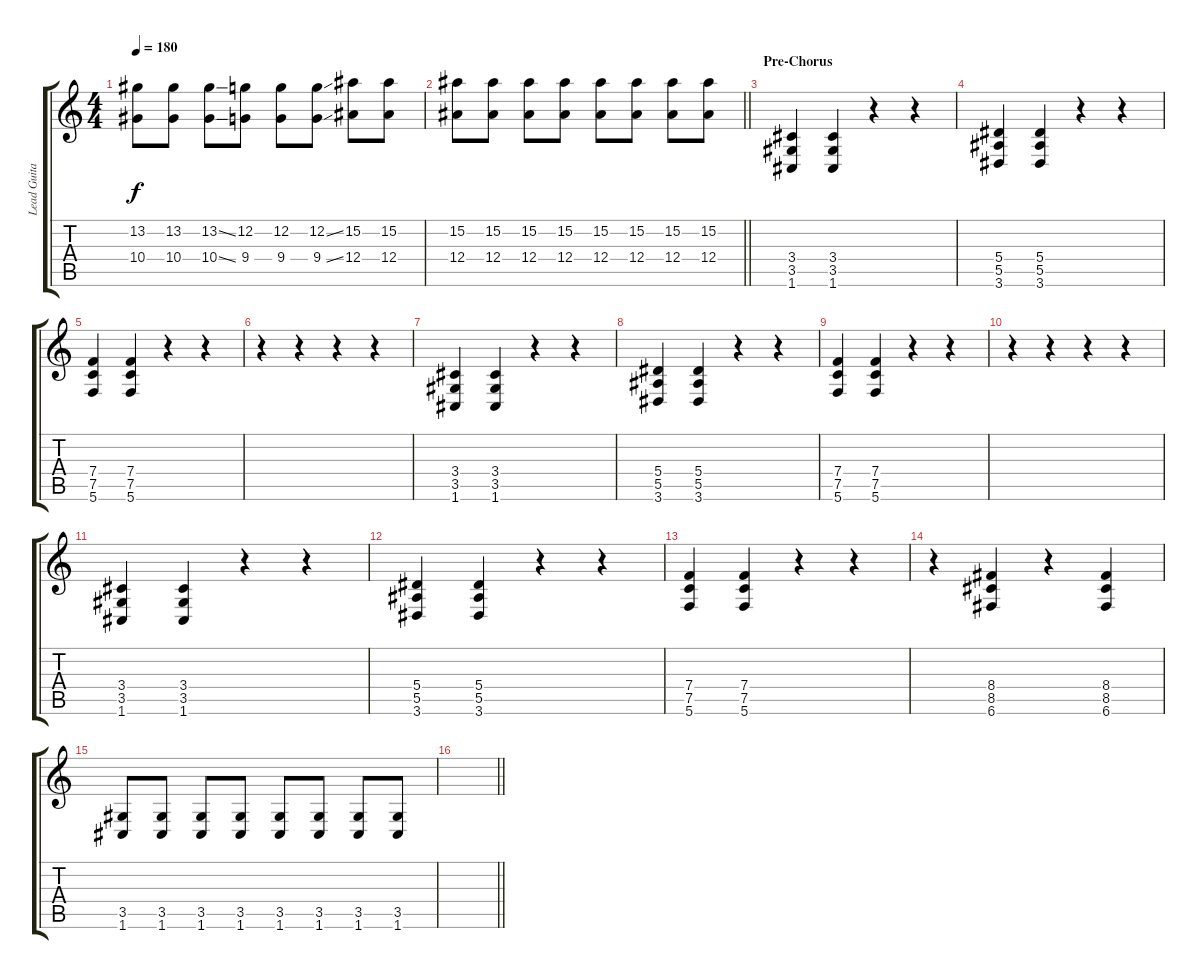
\track ("Lead Guitar" "Lead Guita") {instrument overdrivenguitar}
\staff {score tabs}
\tuning (C4 G3 Eb3 Bb2 F2 C2) {hide}
\ts (4 4)
\tempo 180
\clef g2
\ks c
(13.2 10.4).8{dy f} (13.2 10.4).8 (13.2{ss} 10.4{ss}).8 (12.2 9.4).8 (12.2 9.4).8 (12.2{ss} 9.4{ss}).8 (15.2 12.4).8 (15.2 12.4).8 |
\barLineRight lightlight
(15.2 12.4).8 (15.2 12.4).8 (15.2 12.4).8 (15.2 12.4).8 (15.2 12.4).8 (15.2 12.4).8 (15.2 12.4).8 (15.2 12.4).8 |
\section ("" "Pre-Chorus")
(3.4 3.5 1.6).4 (3.4 3.5 1.6).4 r.4 r.4 |
(5.4 5.5 3.6).4 (5.4 5.5 3.6).4 r.4 r.4 |
(7.4 7.5 5.6).4 (7.4 7.5 5.6).4 r.4 r.4 |
r.4 r.4 r.4 r.4 |
(3.4 3.5 1.6).4 (3.4 3.5 1.6).4 r.4 r.4 |
(5.4 5.5 3.6).4 (5.4 5.5 3.6).4 r.4 r.4 |
(7.4 7.5 5.6).4 (7.4 7.5 5.6).4 r.4 r.4 |
r.4 r.4 r.4 r.4 |
(3.4 3.5 1.6).4 (3.4 3.5 1.6).4 r.4 r.4 |
(5.4 5.5 3.6).4 (5.4 5.5 3.6).4 r.4 r.4 |
(7.4 7.5 5.6).4 (7.4 7.5 5.6).4 r.4 r.4 |
r.4 (8.4 8.5 6.6).4 r.4 (8.4 8.5 6.6).4 |
(3.5 1.6).8 (3.5 1.6).8 (3.5 1.6).8 (3.5 1.6).8 (3.5 1.6).8 (3.5 1.6).8 (3.5 1.6).8 (3.5 1.6).8 |
\barLineRight lightlight
